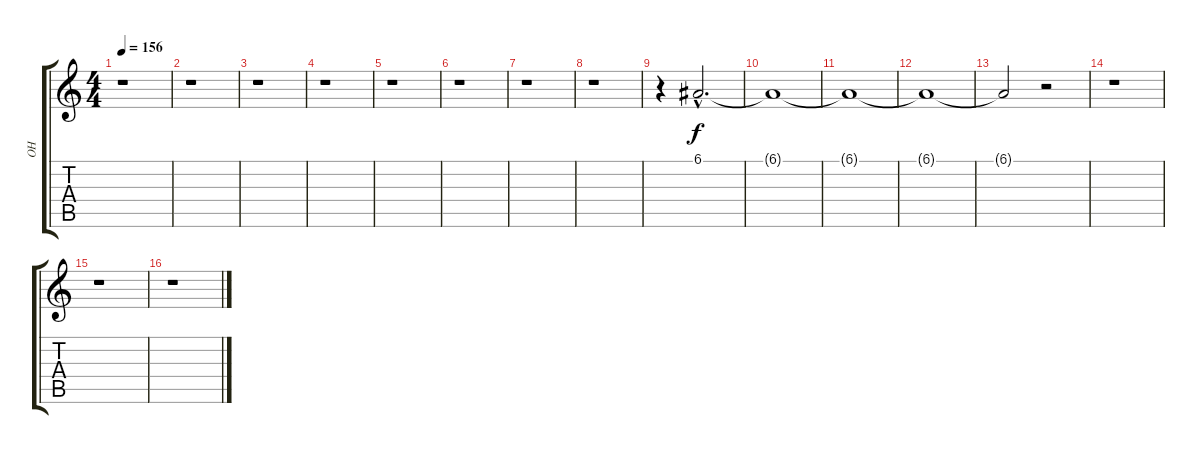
\track ("OH" "OH") {instrument lead6voice}
\staff {score tabs}
\tuning (E4 B3 G3 D3 A2 E2) {hide}
\ts (4 4)
\tempo 156
\clef g2
\ks c
r.1{dy f} |
r.1 |
r.1 |
r.1 |
r.1 |
r.1 |
r.1 |
r.1 |
r.4 6.1{hac}.2{d} |
6.1{t}.1 |
6.1{t}.1 |
6.1{t}.1 |
6.1{t}.2 r.2 |
r.1 |
r.1 |
r.1
